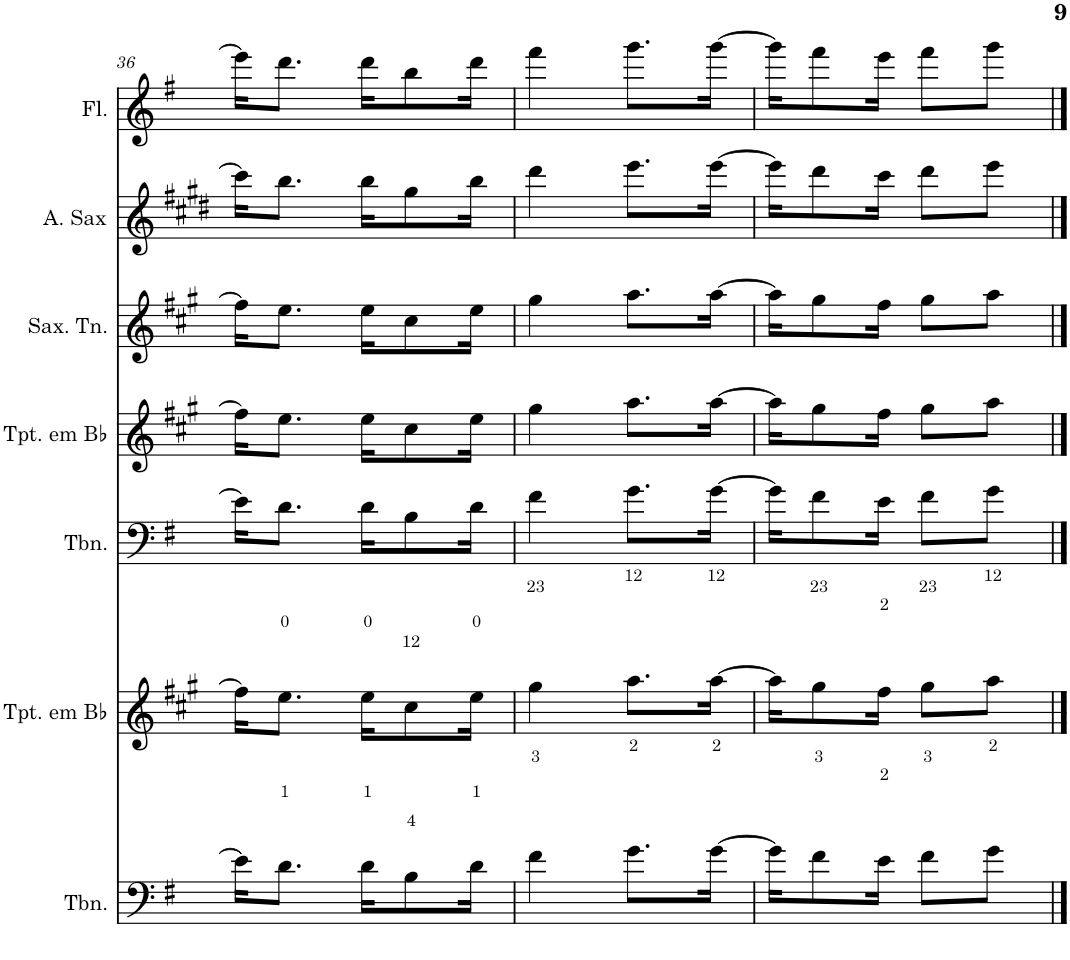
**kern	**kern	**kern	**kern	**kern	**kern	**kern
*part7	*part6	*part5	*part4	*part3	*part2	*part1
*staff7	*staff6	*staff5	*staff4	*staff3	*staff2	*staff1
*I"Trombone	*I"Trompete em Bb	*I"Trombone	*I"Trompete em Bb	*I"Saxofone Tenor	*I"Saxofone Alto	*I"Flauta Transversal
*I'Tbn.	*I'Tpt. em Bb	*I'Tbn.	*I'Tpt. em Bb	*I'Sax. Tn.	*	*I'Fl.
!!LO:PB:g=z
*clefF4	*clefG2	*clefF4	*clefG2	*clefG2	*clefG2	*clefG2
*	*Trd1c2	*	*Trd1c2	*Trd8c14	*Trd5c9	*
*k[f#]	*k[f#c#g#]	*k[f#]	*k[f#c#g#]	*k[f#c#g#]	*k[f#c#g#d#]	*k[f#]
*G:	*A:	*G:	*A:	*A:	*E:	*G:
*M2/4	*M2/4	*M2/4	*M2/4	*M2/4	*M2/4	*M2/4
=36	=36	=36	=36	=36	=36	=36
16e\KL]	16ff#\KL]	16e\KL]	16ff#\KL]	16ff#\KL]	16ccc#\KL]	16eee\KL]
8.d\J	8.ee\J	8.d\J	8.ee\J	8.ee\J	8.bb\J	8.ddd\J
16d\KL	16ee\KL	16d\KL	16ee\KL	16ee\KL	16bb\KL	16ddd\KL
8B\	8cc#\	8B\	8cc#\	8cc#\	8gg#\	8bb\
16d\Jk	16ee\Jk	16d\Jk	16ee\Jk	16ee\Jk	16bb\Jk	16ddd\Jk
=37	=37	=37	=37	=37	=37	=37
4f#\	4gg#\	4f#\	4gg#\	4gg#\	4ddd#\	4fff#\
8.g\L	8.aa\L	8.g\L	8.aa\L	8.aa\L	8.eee\L	8.ggg\L
[16g\Jk	[16aa\Jk	[16g\Jk	[16aa\Jk	[16aa\Jk	[16eee\Jk	[16ggg\Jk
=38	=38	=38	=38	=38	=38	=38
16g\KL]	16aa\KL]	16g\KL]	16aa\KL]	16aa\KL]	16eee\KL]	16ggg\KL]
8f#\	8gg#\	8f#\	8gg#\	8gg#\	8ddd#\	8fff#\
16e\Jk	16ff#\Jk	16e\Jk	16ff#\Jk	16ff#\Jk	16ccc#\Jk	16eee\Jk
8f#\L	8gg#\L	8f#\L	8gg#\L	8gg#\L	8ddd#\L	8fff#\L
8g\J	8aa\J	8g\J	8aa\J	8aa\J	8eee\J	8ggg\J
==	==	==	==	==	==	==
*-	*-	*-	*-	*-	*-	*-
